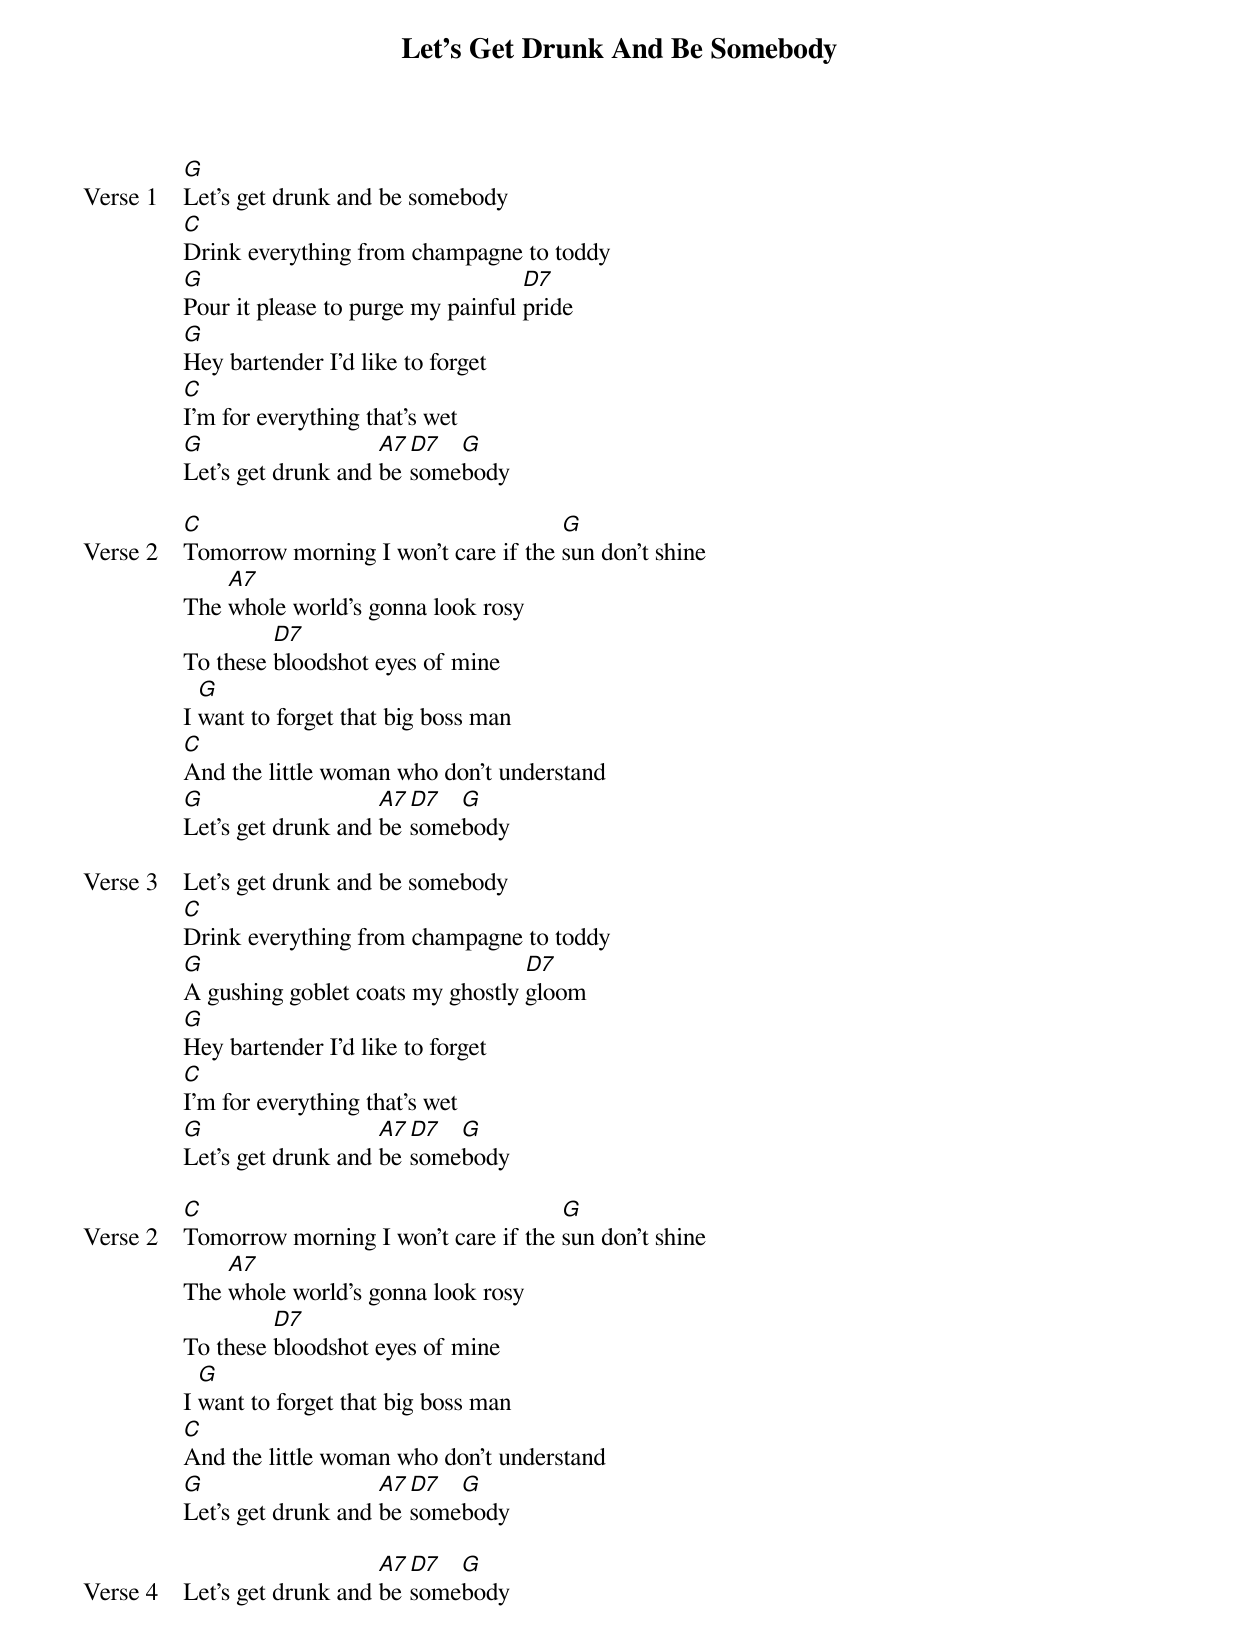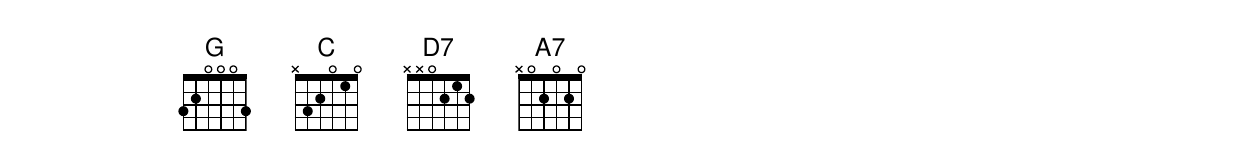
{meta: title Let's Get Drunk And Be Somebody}
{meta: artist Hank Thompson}
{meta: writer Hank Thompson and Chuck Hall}

{start_of_verse: Verse 1}
[G]Let's get drunk and be somebody
[C]Drink everything from champagne to toddy
[G]Pour it please to purge my painful [D7]pride
[G]Hey bartender I'd like to forget
[C]I'm for everything that's wet
[G]Let's get drunk and [A7]be [D7]some[G]body
{end_of_verse}

{start_of_verse: Verse 2}
[C]Tomorrow morning I won't care if the [G]sun don't shine
The [A7]whole world's gonna look rosy
To these [D7]bloodshot eyes of mine
I [G]want to forget that big boss man
[C]And the little woman who don't understand
[G]Let's get drunk and [A7]be [D7]some[G]body
{end_of_verse}

{start_of_verse: Verse 3}
Let's get drunk and be somebody
[C]Drink everything from champagne to toddy
[G]A gushing goblet coats my ghostly [D7]gloom
[G]Hey bartender I'd like to forget
[C]I'm for everything that's wet
[G]Let's get drunk and [A7]be [D7]some[G]body
{end_of_verse}

{start_of_verse: Verse 2}
[C]Tomorrow morning I won't care if the [G]sun don't shine
The [A7]whole world's gonna look rosy
To these [D7]bloodshot eyes of mine
I [G]want to forget that big boss man
[C]And the little woman who don't understand
[G]Let's get drunk and [A7]be [D7]some[G]body
{end_of_verse}

{start_of_verse: Verse 4}
Let's get drunk and [A7]be [D7]some[G]body
{end_of_verse}
